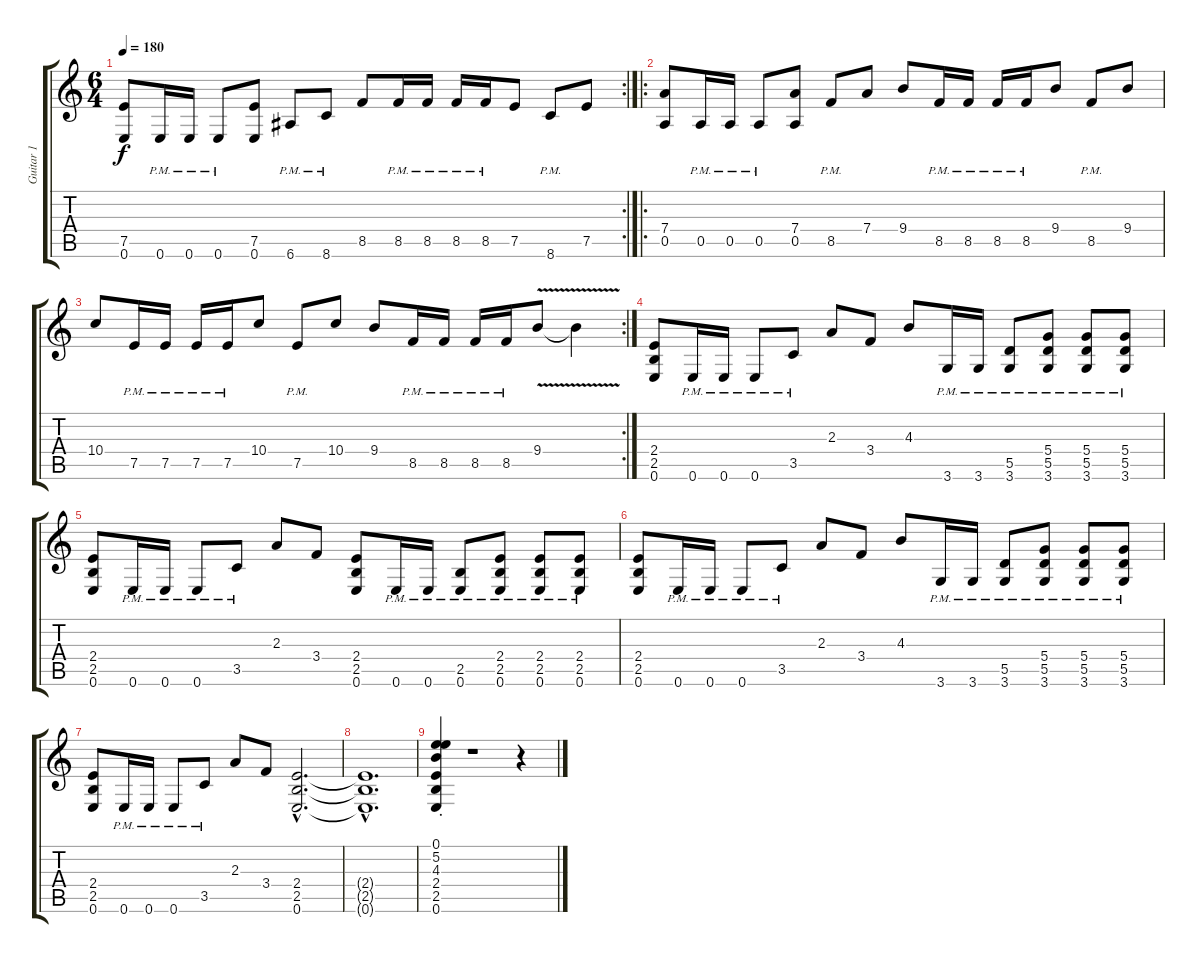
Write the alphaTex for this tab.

\track ("Guitar 1" "Guitar 1") {instrument distortionguitar}
\staff {score tabs}
\tuning (E4 B3 G3 D3 A2 E2) {hide}
\rc 2
\ts (6 4)
\tempo 180
\clef g2
\ks c
(7.5 0.6).8{dy f} 0.6{pm}.16 0.6{pm}.16 0.6{pm}.8 (7.5 0.6).8 6.6{pm}.8 8.6{pm}.8 8.5.8 8.5{pm}.16 8.5{pm}.16 8.5{pm}.16 8.5{pm}.16 7.5.8 8.6{pm}.8 7.5.8 |
\ro
(7.4 0.5).8 0.5{pm}.16 0.5{pm}.16 0.5{pm}.8 (7.4 0.5).8 8.5{pm}.8 7.4.8 9.4.8 8.5{pm}.16 8.5{pm}.16 8.5{pm}.16 8.5{pm}.16 9.4.8 8.5{pm}.8 9.4.8 |
\rc 2
10.4.8 7.5{pm}.16 7.5{pm}.16 7.5{pm}.16 7.5{pm}.16 10.4.8 7.5{pm}.8 10.4.8 9.4.8 8.5{pm}.16 8.5{pm}.16 8.5{pm}.16 8.5{pm}.16 9.4{v}.8 9.4{t}.4 |
(2.4 2.5 0.6).8 0.6{pm}.16 0.6{pm}.16 0.6{pm}.8 3.5{pm}.8 2.3.8 3.4.8 4.3.8 3.6{pm}.16 3.6{pm}.16 (5.5{pm} 3.6{pm}).8 (5.4{pm} 5.5{pm} 3.6{pm}).8 (5.4{pm} 5.5{pm} 3.6{pm}).8 (5.4{pm} 5.5{pm} 3.6{pm}).8 |
(2.4 2.5 0.6).8 0.6{pm}.16 0.6{pm}.16 0.6{pm}.8 3.5{pm}.8 2.3.8 3.4.8 (2.4 2.5 0.6).8 0.6{pm}.16 0.6{pm}.16 (2.5{pm} 0.6{pm}).8 (2.4{pm} 2.5{pm} 0.6{pm}).8 (2.4{pm} 2.5{pm} 0.6{pm}).8 (2.4{pm} 2.5{pm} 0.6{pm}).8 |
(2.4 2.5 0.6).8 0.6{pm}.16 0.6{pm}.16 0.6{pm}.8 3.5{pm}.8 2.3.8 3.4.8 4.3.8 3.6{pm}.16 3.6{pm}.16 (5.5{pm} 3.6{pm}).8 (5.4{pm} 5.5{pm} 3.6{pm}).8 (5.4{pm} 5.5{pm} 3.6{pm}).8 (5.4{pm} 5.5{pm} 3.6{pm}).8 |
(2.4 2.5 0.6).8 0.6{pm}.16 0.6{pm}.16 0.6{pm}.8 3.5{pm}.8 2.3.8 3.4.8 (2.4{hac} 2.5{hac} 0.6{hac}).2{d} |
(2.4{hac t} 2.5{hac t} 0.6{hac t}).1{d} |
(0.1{st} 5.2{st} 4.3{st} 2.4{st} 2.5 0.6).4 r.1 r.4
